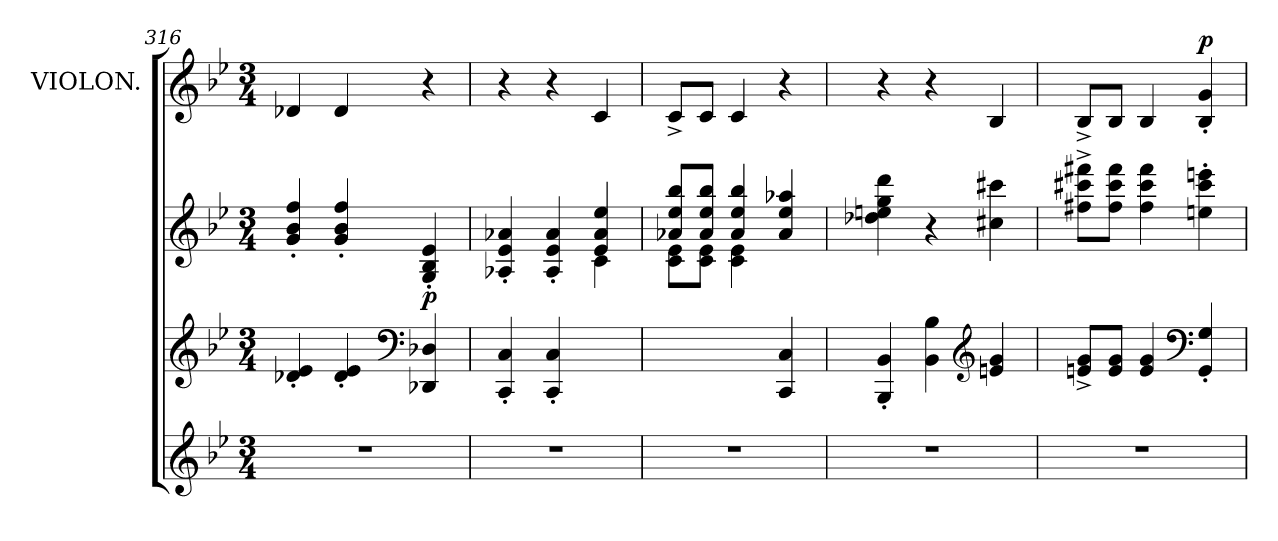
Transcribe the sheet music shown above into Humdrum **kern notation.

**kern	**kern	**kern	**dynam	**kern	**dynam
*part3	*part2	*part2	*part2	*part1	*part1
*staff4	*staff3	*staff2	*staff2/3	*staff1	*staff1
*	*	*	*	*I"VIOLON.	*
*clefG2	*clefG2	*clefG2	*	*clefG2	*
*k[b-e-]	*k[b-e-]	*k[b-e-]	*	*k[b-e-]	*
*B-:	*B-:	*B-:	*	*B-:	*
*M3/4	*M3/4	*M3/4	*	*M3/4	*
=316	=316	=316	=316	=316	=316
!LO:N:vis=1	!	!	!	!	!
2.r	4d-X/'< 4e-/'<	4g/'< 4b-/'< 4ff/'<	.	4d-X/	.
.	4d-/'< 4e-/'<	4g/'< 4b-/'< 4ff/'<	.	4d-/	.
*	*clefF4	*	*	*	*
!	!	!	!LO:DY:b	!	!
.	4DD-X/ 4D-X/	4G/'< 4B-/'< 4e-/'<	p	4r	.
=317	=317	=317	=317	=317	=317
!LO:N:vis=1	!	!	!	!	!
*	*	*^	*	*	*
2.r	4CC/'< 4C/'<	4A-X/'< 4e-/'< 4a-X/'<	2ryy	.	4r	.
.	4CC/'< 4C/'<	4A-/'< 4e-/'< 4a-/'<	.	.	4r	.
.	4ryy	4e-/ 4a-/ 4ee-/	4c\	.	4c/	.
=318	=318	=318	=318	=318	=318	=318
!LO:N:vis=1	!	!	!	!	!	!
2.r	4ryy	8a-X/ 8ee-/ 8bb-/L	8c\ 8e-\L	.	8c^>/L	.
.	.	8a-/ 8ee-/ 8bb-/J	8c\ 8e-\J	.	8c/J	.
.	4ryy	4a-/ 4ee-/ 4bb-/	4c\ 4e-\	.	4c/	.
.	4CC/ 4C/	4a-/ 4ee-/ 4aa-X/	4ryy	.	4r	.
=319	=319	=319	=319	=319	=319	=319
!LO:N:vis=1	!	!	!	!	!	!
*	*	*v	*v	*	*	*
2.r	4BBB-/'< 4BB-/'<	4dd-X\ 4een\ 4gg\ 4ddd\	.	4r	.
.	4BB-\ 4B-\	4r	.	4r	.
*	*clefG2	*	*	*	*
.	4en/ 4g/	4cc#X\ 4ccc#X\	.	4B-/	.
=320	=320	=320	=320	=320	=320
!LO:N:vis=1	!	!	!	!	!
2.r	8en/^> 8g/^>L	8ff#X\^< 8ccc#X\^< 8fff#X\^<L	.	8B-^>/L	.
.	8e/ 8g/J	8ff#\ 8ccc#\ 8fff#\J	.	8B-/J	.
.	4e/ 4g/	4ff#\ 4ccc#\ 4fff#\	.	4B-/	.
*	*clefF4	*	*	*	*
!	!	!	!	!	!LO:DY:a
.	4GG/'< 4G/'<	4een\'> 4ccc#\'> 4eeen\'>	.	4B-/'> 4g/'>	p
=	=	=	=	=	=
*-	*-	*-	*-	*-	*-
